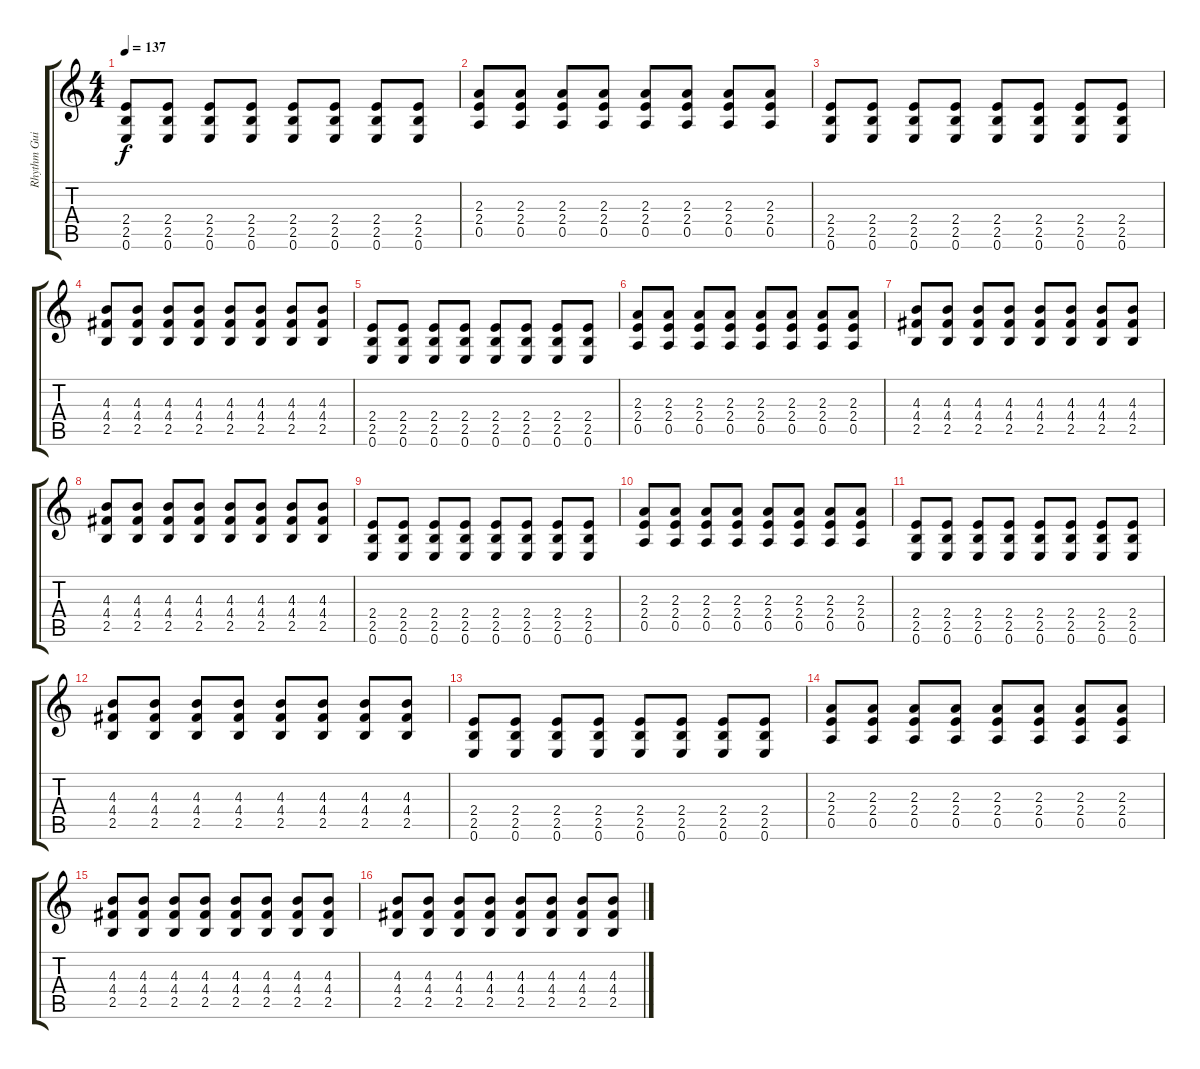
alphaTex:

\track ("Rhythm Guitar [Breiti]" "Rhythm Gui") {instrument overdrivenguitar}
\staff {score tabs}
\tuning (E4 B3 G3 D3 A2 E2) {hide}
\ts (4 4)
\tempo 137
\clef g2
\ks c
(2.4 2.5 0.6).8{dy f} (2.4 2.5 0.6).8 (2.4 2.5 0.6).8 (2.4 2.5 0.6).8 (2.4 2.5 0.6).8 (2.4 2.5 0.6).8 (2.4 2.5 0.6).8 (2.4 2.5 0.6).8 |
(2.3 2.4 0.5).8 (2.3 2.4 0.5).8 (2.3 2.4 0.5).8 (2.3 2.4 0.5).8 (2.3 2.4 0.5).8 (2.3 2.4 0.5).8 (2.3 2.4 0.5).8 (2.3 2.4 0.5).8 |
(2.4 2.5 0.6).8 (2.4 2.5 0.6).8 (2.4 2.5 0.6).8 (2.4 2.5 0.6).8 (2.4 2.5 0.6).8 (2.4 2.5 0.6).8 (2.4 2.5 0.6).8 (2.4 2.5 0.6).8 |
(4.3 4.4 2.5).8 (4.3 4.4 2.5).8 (4.3 4.4 2.5).8 (4.3 4.4 2.5).8 (4.3 4.4 2.5).8 (4.3 4.4 2.5).8 (4.3 4.4 2.5).8 (4.3 4.4 2.5).8 |
(2.4 2.5 0.6).8 (2.4 2.5 0.6).8 (2.4 2.5 0.6).8 (2.4 2.5 0.6).8 (2.4 2.5 0.6).8 (2.4 2.5 0.6).8 (2.4 2.5 0.6).8 (2.4 2.5 0.6).8 |
(2.3 2.4 0.5).8 (2.3 2.4 0.5).8 (2.3 2.4 0.5).8 (2.3 2.4 0.5).8 (2.3 2.4 0.5).8 (2.3 2.4 0.5).8 (2.3 2.4 0.5).8 (2.3 2.4 0.5).8 |
(4.3 4.4 2.5).8 (4.3 4.4 2.5).8 (4.3 4.4 2.5).8 (4.3 4.4 2.5).8 (4.3 4.4 2.5).8 (4.3 4.4 2.5).8 (4.3 4.4 2.5).8 (4.3 4.4 2.5).8 |
(4.3 4.4 2.5).8 (4.3 4.4 2.5).8 (4.3 4.4 2.5).8 (4.3 4.4 2.5).8 (4.3 4.4 2.5).8 (4.3 4.4 2.5).8 (4.3 4.4 2.5).8 (4.3 4.4 2.5).8 |
(2.4 2.5 0.6).8 (2.4 2.5 0.6).8 (2.4 2.5 0.6).8 (2.4 2.5 0.6).8 (2.4 2.5 0.6).8 (2.4 2.5 0.6).8 (2.4 2.5 0.6).8 (2.4 2.5 0.6).8 |
(2.3 2.4 0.5).8 (2.3 2.4 0.5).8 (2.3 2.4 0.5).8 (2.3 2.4 0.5).8 (2.3 2.4 0.5).8 (2.3 2.4 0.5).8 (2.3 2.4 0.5).8 (2.3 2.4 0.5).8 |
(2.4 2.5 0.6).8 (2.4 2.5 0.6).8 (2.4 2.5 0.6).8 (2.4 2.5 0.6).8 (2.4 2.5 0.6).8 (2.4 2.5 0.6).8 (2.4 2.5 0.6).8 (2.4 2.5 0.6).8 |
(4.3 4.4 2.5).8 (4.3 4.4 2.5).8 (4.3 4.4 2.5).8 (4.3 4.4 2.5).8 (4.3 4.4 2.5).8 (4.3 4.4 2.5).8 (4.3 4.4 2.5).8 (4.3 4.4 2.5).8 |
(2.4 2.5 0.6).8 (2.4 2.5 0.6).8 (2.4 2.5 0.6).8 (2.4 2.5 0.6).8 (2.4 2.5 0.6).8 (2.4 2.5 0.6).8 (2.4 2.5 0.6).8 (2.4 2.5 0.6).8 |
(2.3 2.4 0.5).8 (2.3 2.4 0.5).8 (2.3 2.4 0.5).8 (2.3 2.4 0.5).8 (2.3 2.4 0.5).8 (2.3 2.4 0.5).8 (2.3 2.4 0.5).8 (2.3 2.4 0.5).8 |
(4.3 4.4 2.5).8 (4.3 4.4 2.5).8 (4.3 4.4 2.5).8 (4.3 4.4 2.5).8 (4.3 4.4 2.5).8 (4.3 4.4 2.5).8 (4.3 4.4 2.5).8 (4.3 4.4 2.5).8 |
(4.3 4.4 2.5).8 (4.3 4.4 2.5).8 (4.3 4.4 2.5).8 (4.3 4.4 2.5).8 (4.3 4.4 2.5).8 (4.3 4.4 2.5).8 (4.3 4.4 2.5).8 (4.3 4.4 2.5).8
